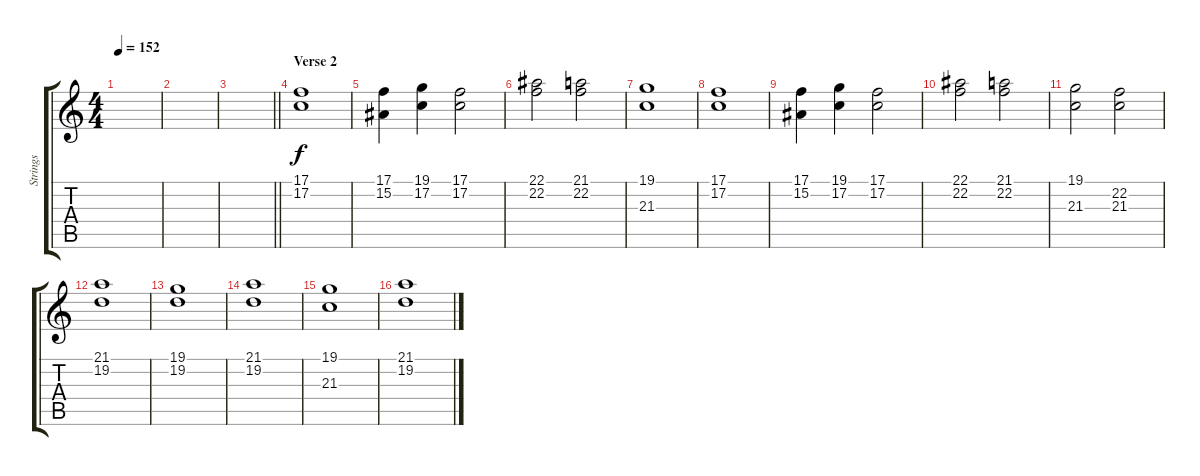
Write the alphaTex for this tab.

\track ("Strings" "Strings") {instrument stringensemble1}
\staff {score tabs}
\tuning (C4 G3 Eb3 Bb2 F2 C2) {hide}
\ts (4 4)
\tempo 152
\clef g2
\ks c
|
|
\barLineRight lightlight
|
\section ("" "Verse 2")
(17.1 17.2).1 |
(17.1 15.2).4 (19.1 17.2).4 (17.1 17.2).2 |
(22.1 22.2).2 (21.1 22.2).2 |
(19.1 21.3).1 |
(17.1 17.2).1 |
(17.1 15.2).4 (19.1 17.2).4 (17.1 17.2).2 |
(22.1 22.2).2 (21.1 22.2).2 |
(19.1 21.3).2 (22.2 21.3).2 |
(21.1 19.2).1 |
(19.1 19.2).1 |
(21.1 19.2).1 |
(19.1 21.3).1 |
(21.1 19.2).1
